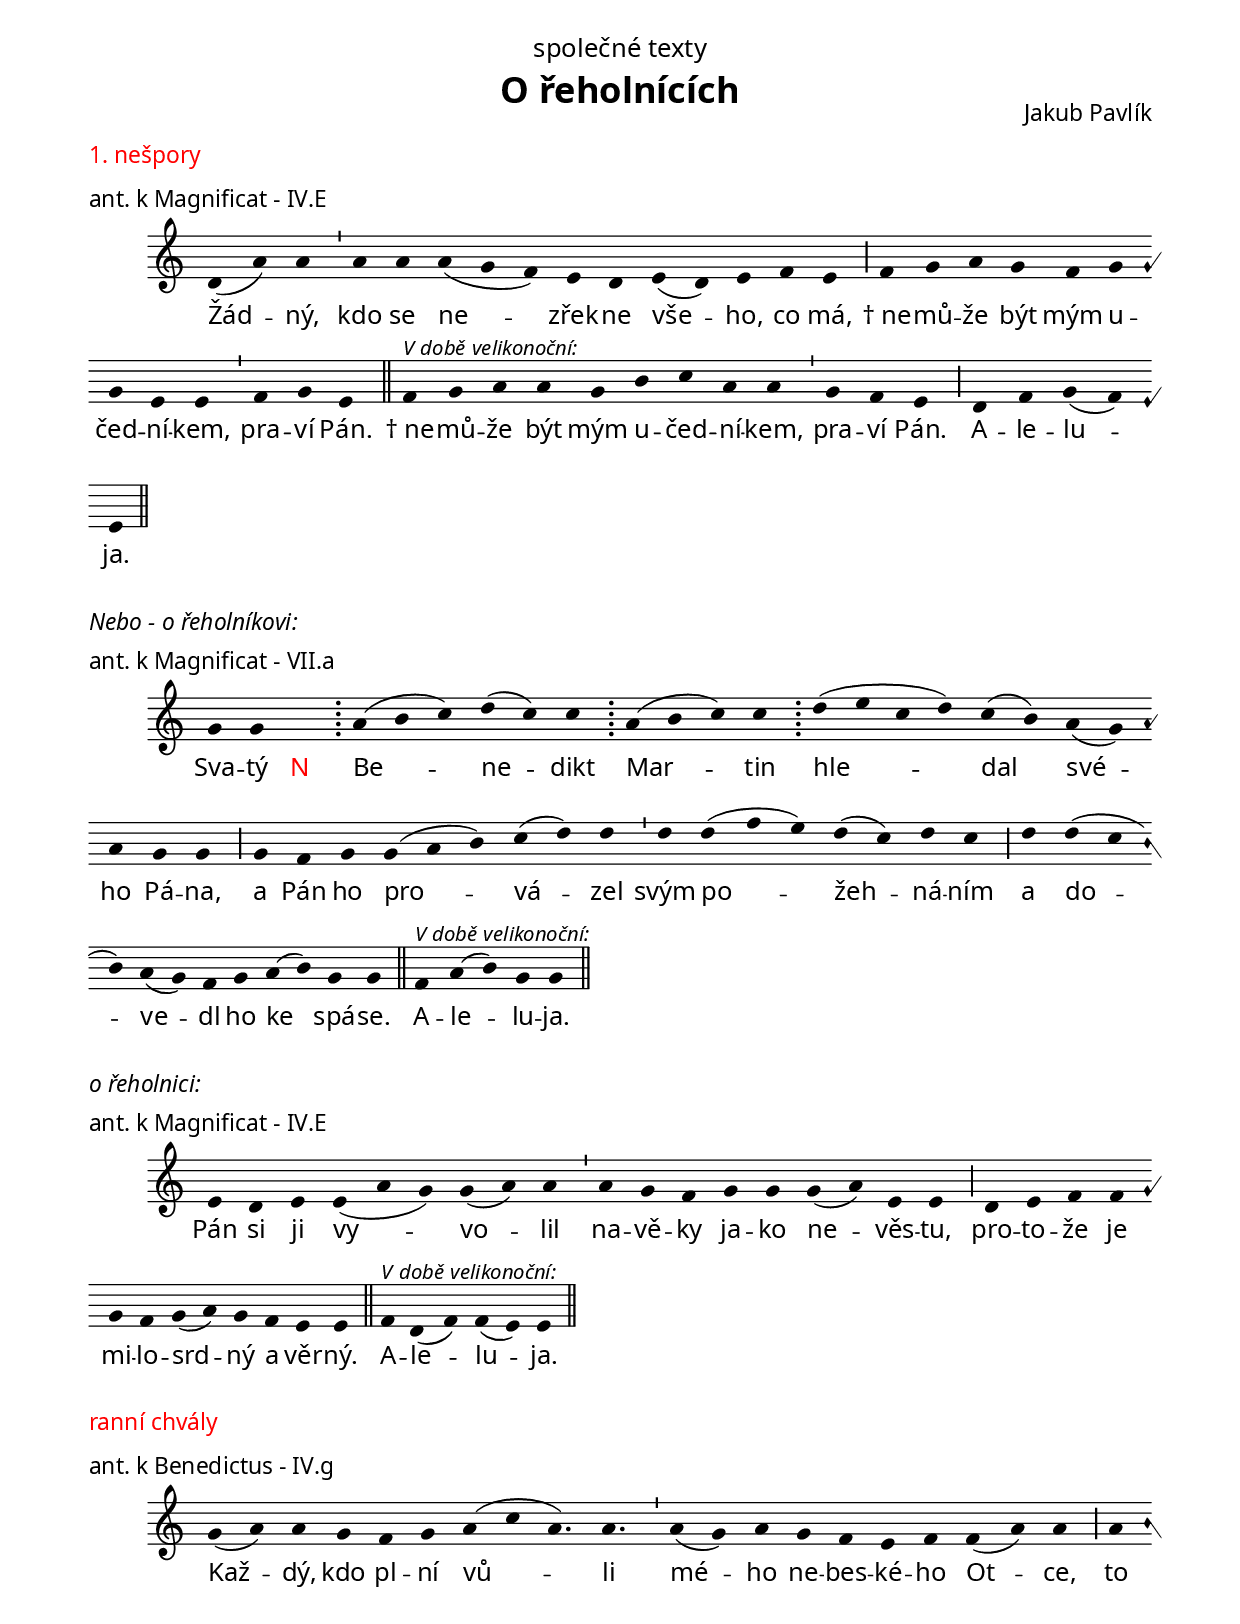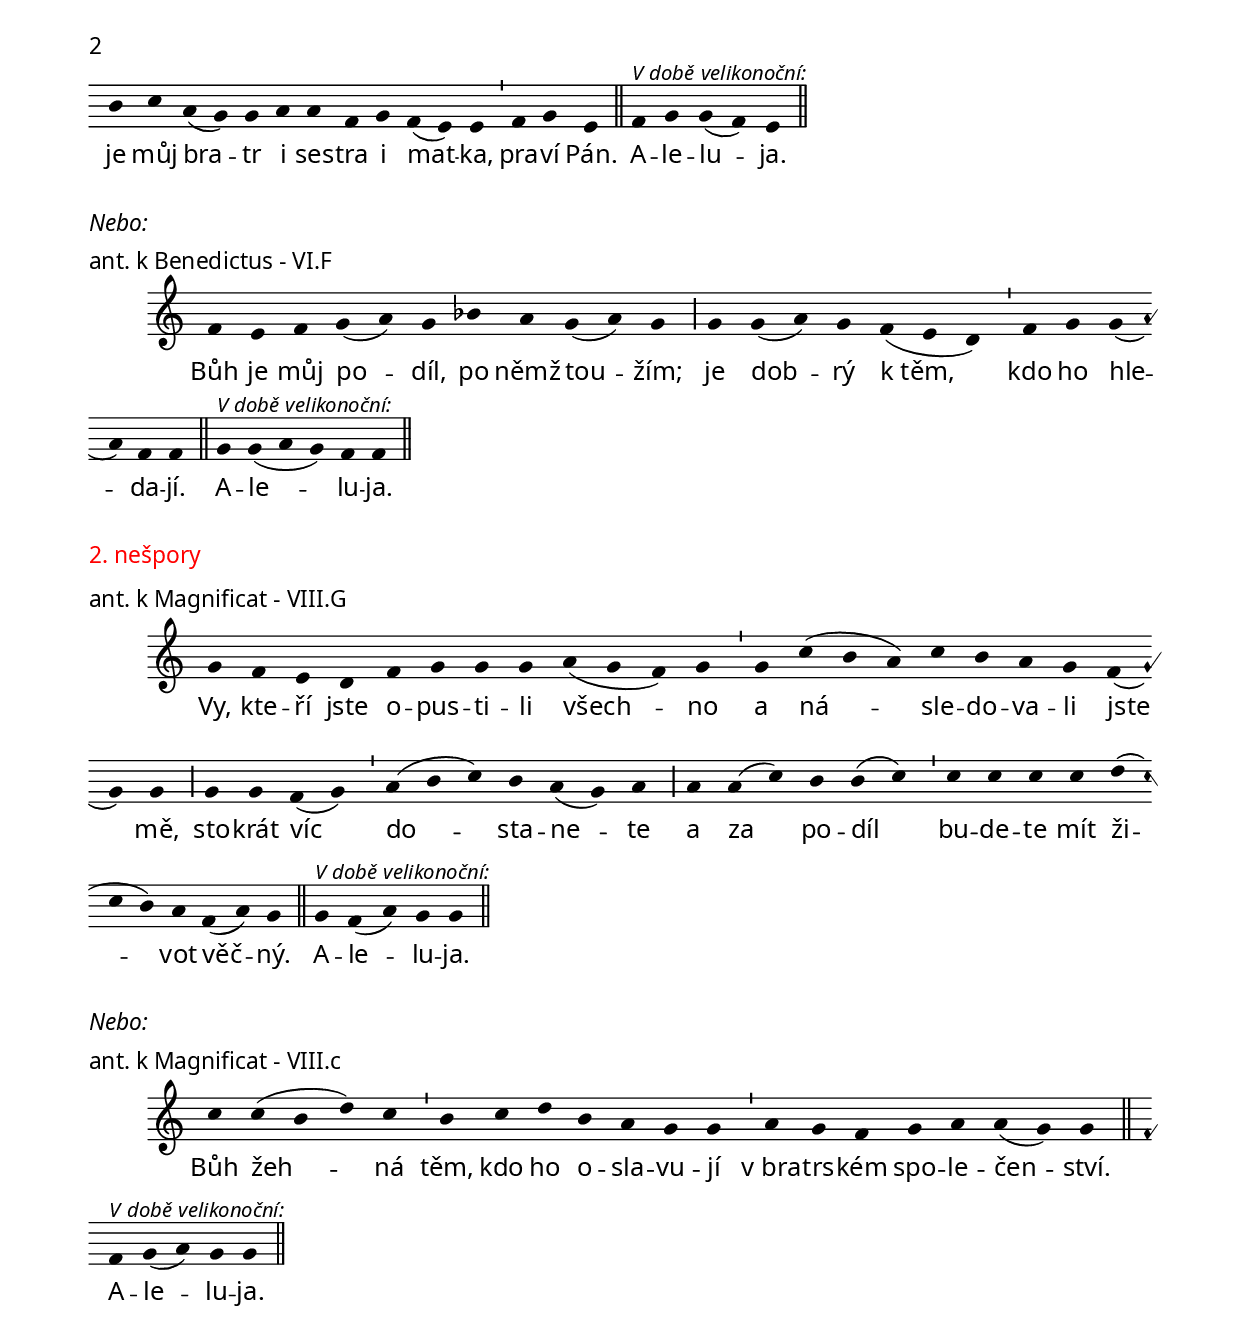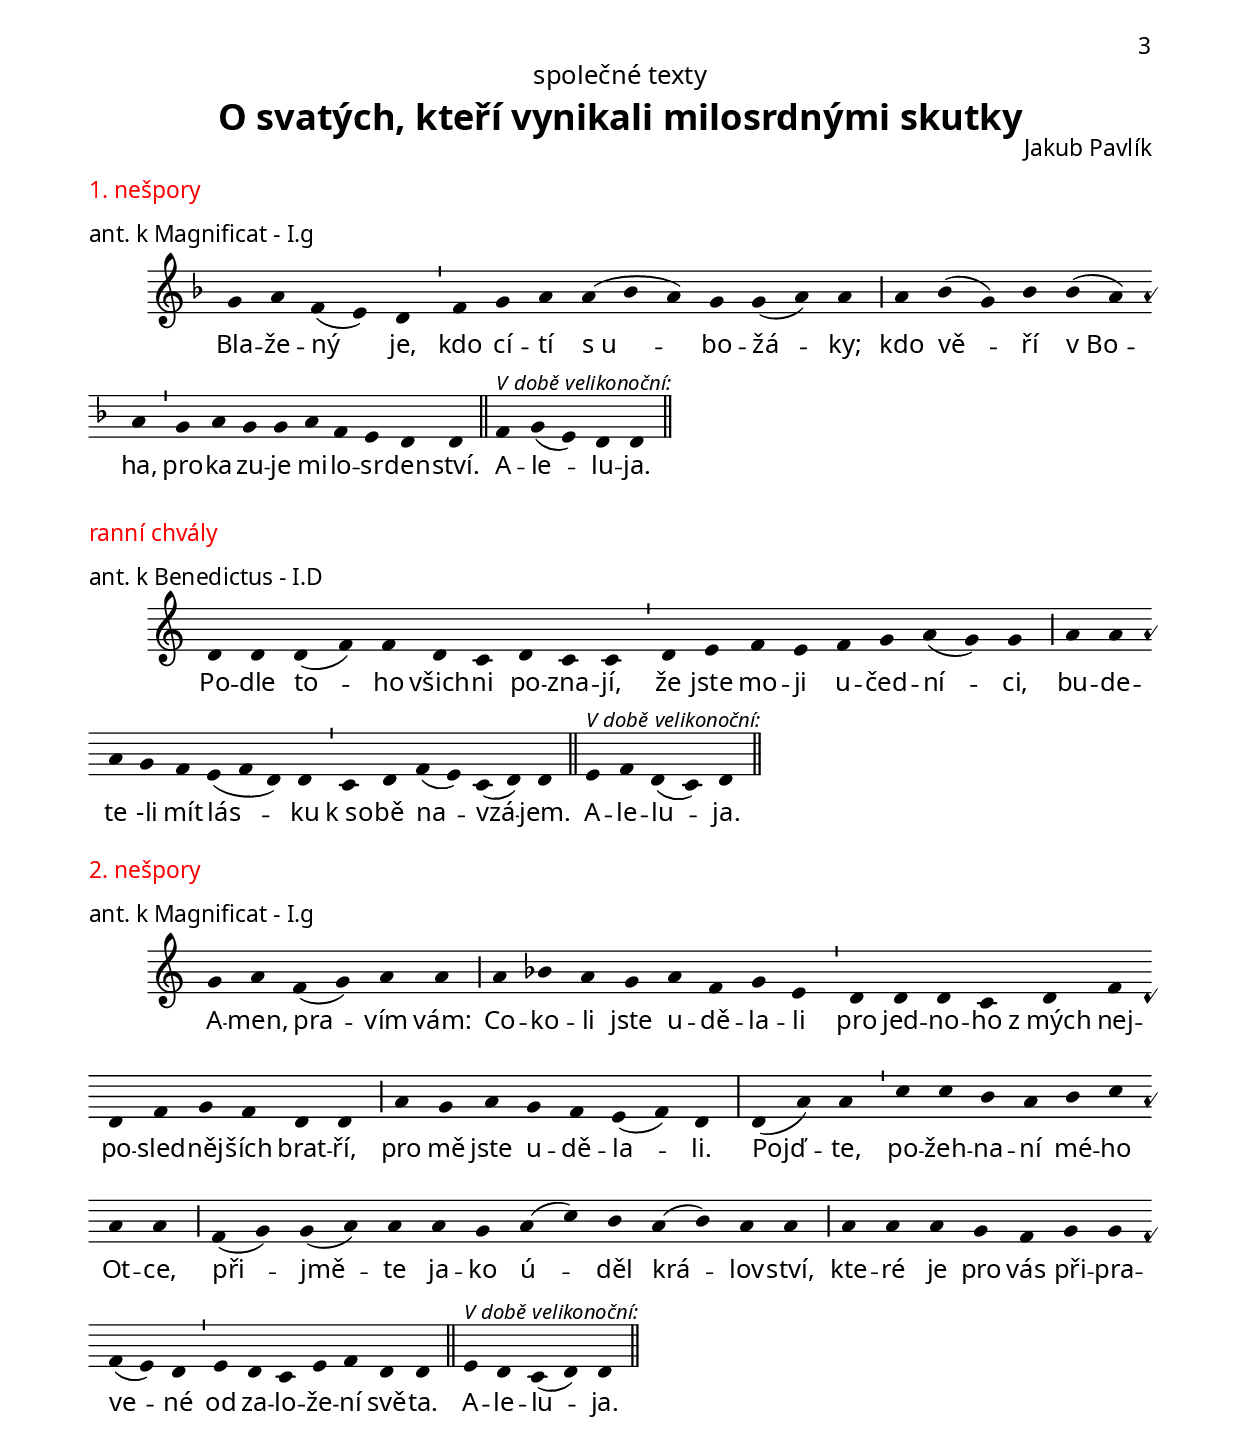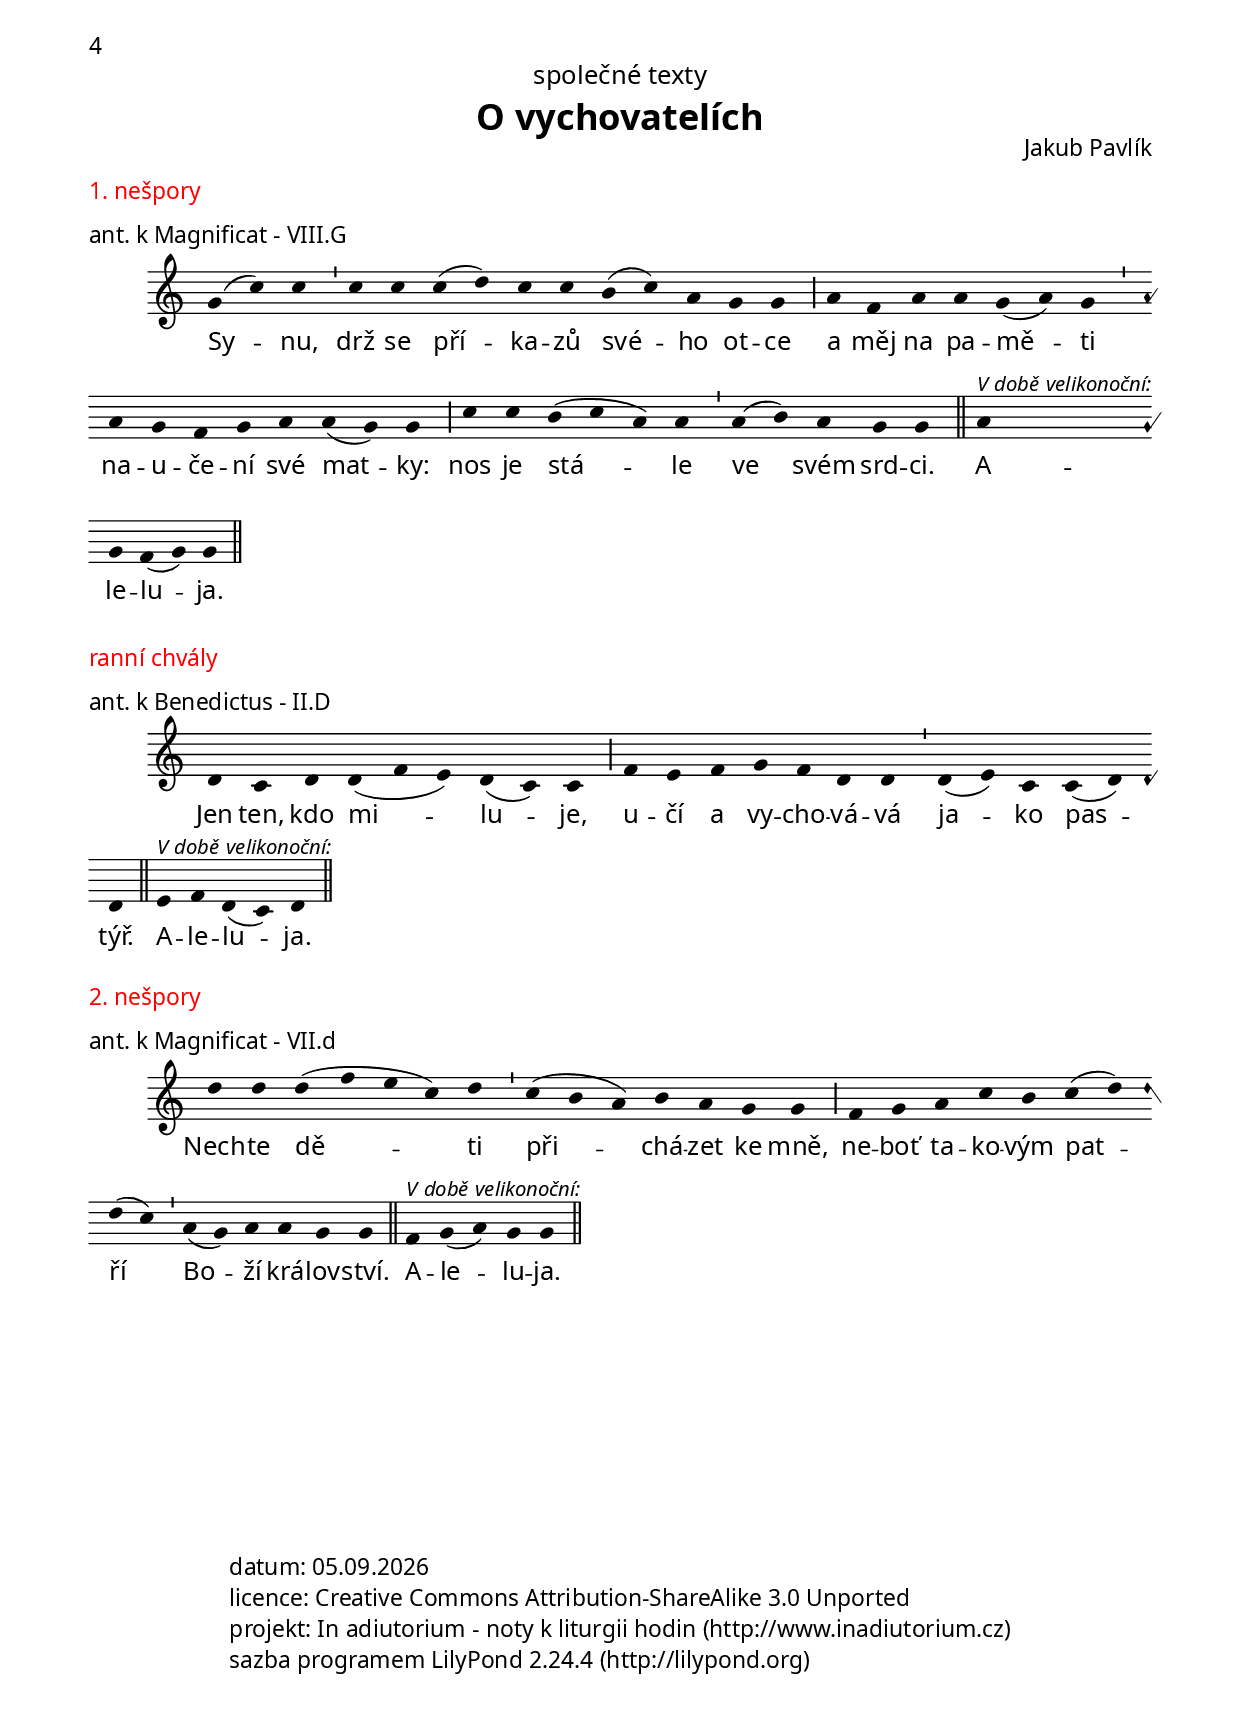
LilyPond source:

\version "2.19.28"

\include "../spolecne.ly"
\include "../dilyresponsorii.ly"

\header {
  % subtitle = "(Svatí muži a ženy - podskupiny)"
  composer = "Jakub Pavlík"
}

\bookpart {
  \header {
    title = \markup\titleCommune "O řeholnících"
  }

  \markup {\nadpisHodinka {"1. nešpory"}}

  \score {
    \relative c' {
      \choralniRezim
      d4( a') a \barMin a a a( g f) e d e( d) e f e \barMaior
      f g a g f g g e e \barMin f g e \barFinalis
      f^\markup\rubrVelikAleluja g a a g b c a a \barMin g f e \barMaior
      d f g( f) e \barFinalis
    }
    \addlyrics {
      Žád -- ný, kdo se ne -- zřek -- ne vše -- ho, co má,
      \markup{\Dagger ne} -- mů -- že být mým u -- čed -- ní -- kem, pra -- ví Pán.
      \markup{\Dagger ne} -- mů -- že být mým u -- čed -- ní -- kem, pra -- ví Pán.
      A -- le -- lu -- ja.
    }
    \header {
      quid = "ant. k Magnificat"
      modus = "IV"
      differentia = "E"
      psalmus = ""
      id = "rehol-amag1"
      fial = "sanktoral/0825benediktabratri.ly#aben?zacatek&+aleluja"
      piece = \markup {\sestavTitulekBezZalmu}
    }
  }

  \markup\italic{Nebo - o řeholníkovi:}

  \score {
    \relative c'' {
      \choralniRezim
      g4 g \neviditelna g
      \bar ";" a( b c) d( c) c \bar ";" a( b c) c \bar ";"
      d( e c d) c( b) a( g) a g g \barMaior
      g f g g( a b) c( d) d \barMin d d( f e) d( c) d c \barMaior
      d d( c b) a( g) f g a( b) g g \barFinalis

      f^\markup\rubrVelikAleluja a( b) g g \barFinalis
    }
    \addlyrics {
      Sva -- tý \markup\Nomen
      Be -- ne -- dikt Mar -- tin
      hle -- dal své -- ho Pá -- na,
      a Pán ho pro -- vá -- zel svým po -- žeh -- ná -- ním
      a do -- ve -- dl ho ke spá -- se.

      A -- le -- lu -- ja.
    }
    \header {
      quid = "ant. k Magnificat"
      modus = "VII"
      differentia = "a"
      psalmus = ""
      id = "rehol-amag2"
      fons = "11.7. sv. Benedikt, k Magnificat; upraveno, přidáno aleluja"
      piece = \markup {\sestavTitulekBezZalmu}
    }
  }

  \markup\italic{o řeholnici:}

  \score {
    \relative c' {
      \choralniRezim
      e4 d e e( a g) g( a) a \barMin a g f g g g( a) e e \barMaior
      d e f f g f g( a) g f e e \barFinalis

      f^\markup\rubrVelikAleluja d( f) f( e) e \barFinalis
    }
    \addlyrics {
      Pán si ji vy -- vo -- lil na -- vě -- ky ja -- ko ne -- věs -- tu,
      pro -- to -- že je mi -- lo -- srd -- ný a věr -- ný.

      A -- le -- lu -- ja.
    }
    \header {
      quid = "ant. k Magnificat"
      modus = "IV"
      differentia = "E"
      psalmus = ""
      id = "rehol-amag3"
      piece = \markup {\sestavTitulekBezZalmu}
    }
  }

  \markup {\nadpisHodinka {"ranní chvály"}}

  \score {
    \relative c'' {
      \choralniRezim
      g4( a) a g f g a( c a4.) a \barMin
      a4( g) a g f e f f( a) a \barMaior
      a b c a( g) g a a f g f( e) e \barMin
      f g e \barFinalis

      f^\markup\rubrVelikAleluja g g( f) e \barFinalis
    }
    \addlyrics {
      Kaž -- dý, kdo pl -- ní vů -- li
      mé -- ho ne -- bes -- ké -- ho Ot -- ce,
      to je můj bra -- tr i ses -- tra i mat -- ka,
      pra -- ví Pán.

      A -- le -- lu -- ja.
    }
    \header {
      quid = "ant. k Benedictus"
      modus = "IV"
      differentia = "g"
      psalmus = ""
      id = "rehol-aben1"
      fons = "zacatek prevzat z:"
      fial = "antifony/velikonoce_tyden4_3utery.ly#rch-a1?jen zacatek"
      piece = \markup {\sestavTitulekBezZalmu}
    }
  }

  \markup\italic{Nebo:}

  \score {
    \relative c' {
      \choralniRezim
      f4 e f g( a) g bes a g( a) g \barMaior
      g g( a) g f( e d) \barMin f g g( a) f f \barFinalis

      g^\markup\rubrVelikAleluja g( a g) f f \barFinalis
    }
    \addlyrics {
      Bůh je můj po -- díl, po němž tou -- žím;
      je dob -- rý k_těm, kdo ho hle -- da -- jí.

      A -- le -- lu -- ja.
    }
    \header {
      quid = "ant. k Benedictus"
      modus = "VI"
      differentia = "F"
      psalmus = ""
      id = "rehol-aben2"
      piece = \markup {\sestavTitulekBezZalmu}
    }
  }

  \markup {\nadpisHodinka {"2. nešpory"}}

  \score {
    \relative c'' {
      \choralniRezim
      g f e d f g g g a( g f) g \barMin
      g c( b a) c b a g f( g) g \barMaior
      g g f( g) \barMin a( b c) b a( g) a \barMaior
      a a( c) b b( c) \barMin c c c c d( c b) a f( a) g \barFinalis

      g^\markup\rubrVelikAleluja f( a) g g \barFinalis
    }
    \addlyrics {
      Vy, kte -- ří jste o -- pus -- ti -- li všech -- no
      a ná -- sle -- do -- va -- li jste mě,
      sto -- krát víc do -- sta -- ne -- te
      a za po -- díl bu -- de -- te mít ži -- vot věč -- ný.

      A -- le -- lu -- ja.
    }
    \header {
      quid = "ant. k Magnificat"
      modus = "VIII"
      differentia = "G"
      psalmus = ""
      id = "rehol-ne2-amag1"
      fial = "sanktoral/0825benediktabratri.ly#amag?+aleluja"
      fons = "+ pridano aleluja"
      piece = \markup {\sestavTitulekBezZalmu}
    }
  }

  \markup\italic{Nebo:}

  \score {
    \relative c'' {
      \choralniRezim
      c4 c( b d) c \barMin
      b c d b a g g \barMin
      a g f g a a( g) g \barFinalis

      f^\markup\rubrVelikAleluja g( a) g g \barFinalis
    }
    \addlyrics {
      Bůh žeh -- ná
      těm, kdo ho o -- sla -- vu -- jí
      v_bra -- trs -- kém spo -- le -- čen -- ství.

      A -- le -- lu -- ja.
    }
    \header {
      quid = "ant. k Magnificat"
      modus = "VIII"
      differentia = "c"
      psalmus = ""
      id = "rehol-ne2-amag2"
      piece = \markup {\sestavTitulekBezZalmu}
    }
  }
}

\bookpart {
  \header {
    title = \markup\titleCommune "O svatých, kteří vynikali milosrdnými skutky"
  }

  \markup {\nadpisHodinka {"1. nešpory"}}

  \score {
    \relative c'' {
      \choralniRezim
      \key f \major
      g4 a f( e) d \barMin f g a a( bes a) g g( a) a \barMaior
      a bes( g) bes bes( a) a \barMin g a g g a f e d d \barFinalis

      f^\markup\rubrVelikAleluja g( e) d d \barFinalis
    }
    \addlyrics {
      Bla -- že -- ný je, kdo cí -- tí s_u -- bo -- žá -- ky;
      kdo vě -- ří v_Bo -- ha, pro -- ka -- zu -- je mi -- lo -- sr -- den -- ství.

      A -- le -- lu -- ja.
    }
    \header {
      quid = "ant. k Magnificat"
      modus = "I"
      differentia = "g"
      psalmus = ""
      id = "milo-amag"
      piece = \markup {\sestavTitulekBezZalmu}
    }
  }

  \markup {\nadpisHodinka {"ranní chvály"}}

  \score {
    \relative c' {
      \choralniRezim
      d4 d d( f) f d c d c c \barMin
      d e f e f g a( g) g \barMaior
      a a a g f e( f d) d \barMin
      c d f( e) c( d) d \barFinalis

      e^\markup\rubrVelikAleluja f d( c) d \barFinalis
    }
    \addlyrics {
      Po -- dle to -- ho všich -- ni po -- zna -- jí,
      že jste mo -- ji u -- čed -- ní -- ci,
      bu -- de -- te -li mít lás -- ku
      k_so -- bě na -- vzá -- jem.

      A -- le -- lu -- ja.
    }
    \header {
      quid = "ant. k Benedictus"
      modus = "I"
      differentia = "D"
      psalmus = ""
      fial = "antifony/velikonoce_nedeleC.ly#vmagii"
      id = "milo-aben"
      piece = \markup {\sestavTitulekBezZalmu}
    }
  }

  \markup {\nadpisHodinka {"2. nešpory"}}

  \score {
    \relative c'' {
      \choralniRezim
      g4 a f( g) a a \barMaior
      a bes a g a f g e \barMin
      d d d c d f d f g f d d \barMaior
      a' g a g f e( f) d \barMax

      d( a') a \barMin c c b a b c a a \barMaior
      f( g) g( a) a a g a( c) b a( b) a a \barMaior
      a a a g f g g f( e) d \barMin
      e d c e f d d \barFinalis

      e^\markup\rubrVelikAleluja d c( d) d \barFinalis
    }
    \addlyrics {
      A -- men, pra -- vím vám:
      Co -- ko -- li jste u -- dě -- la -- li
      pro jed -- no -- ho z_mých nej -- po -- sled -- něj -- ších brat -- ří,
      pro mě jste u -- dě -- la -- li.

      Pojď -- te, po -- žeh -- na -- ní mé -- ho Ot -- ce,
      při -- jmě -- te ja -- ko ú -- děl krá -- lov -- ství,
      kte -- ré je pro vás při -- pra -- ve -- né
      od za -- lo -- že -- ní svě -- ta.

      A -- le -- lu -- ja.
    }
    \header {
      quid = "ant. k Magnificat"
      modus = "I"
      differentia = "g"
      psalmus = ""
      id = "milo-ne2-amag"
      piece = \markup {\sestavTitulekBezZalmu}
    }
  }
}

\bookpart {
  \header {
    title = \markup\titleCommune "O vychovatelích"
  }

  \markup {\nadpisHodinka {"1. nešpory"}}

  \score {
    \relative c'' {
      \choralniRezim
      g4( c) c \barMin c c c( d) c c b( c) a g g \barMaior
      a f a a g( a) g \barMin a g f g a a( g) g \barMaior
      c c b( c a) a \barMin a( b) a g g \barFinalis

      a^\markup\rubrVelikAleluja g f( g) g \barFinalis
    }
    \addlyrics {
      Sy -- nu, drž se pří -- ka -- zů své -- ho ot -- ce
      a měj na pa -- mě -- ti na -- u -- če -- ní své mat -- ky:
      nos je stá -- le ve svém srd -- ci.

      A -- le -- lu -- ja.
    }
    \header {
      quid = "ant. k Magnificat"
      modus = "VIII"
      differentia = "G"
      psalmus = ""
      id = "vych-amag"
      piece = \markup {\sestavTitulekBezZalmu}
    }
  }

  \markup {\nadpisHodinka {"ranní chvály"}}

  \score {
    \relative c' {
      \choralniRezim
      d4 c d d( f e) d( c) c \barMaior
      f e f g f d d \barMin d( e) c c( d) d \barFinalis

      e^\markup\rubrVelikAleluja f d( c) d \barFinalis
    }
    \addlyrics {
      Jen ten, kdo mi -- lu -- je,
      u -- čí a vy -- cho -- vá -- vá ja -- ko pas -- týř.

      A -- le -- lu -- ja.
    }
    \header {
      quid = "ant. k Benedictus"
      modus = "II"
      differentia = "D"
      psalmus = ""
      id = "vych-aben"
      piece = \markup {\sestavTitulekBezZalmu}
    }
  }

  \markup {\nadpisHodinka {"2. nešpory"}}

  \score {
    \relative c'' {
      \choralniRezim
      d4 d d( f e c) d \barMin c( b a) b a g g \barMaior
      f g a c b c( d) d( c) \barMin a( g) a a g g \barFinalis

      f^\markup\rubrVelikAleluja g( a) g g \barFinalis
    }
    \addlyrics {
      Nech -- te dě -- ti při -- chá -- zet ke mně,
      ne -- boť ta -- ko -- vým pat -- ří Bo -- ží krá -- lov -- ství.

      A -- le -- lu -- ja.
    }
    \header {
      quid = "ant. k Magnificat"
      modus = "VII"
      differentia = "d"
      psalmus = ""
      fial = "antifony/mezidobi_nedeleB_21_30.ly#ne27b-rch-ben?+aleluja"
      id = "vych-ne2-amag"
      piece = \markup {\sestavTitulekBezZalmu}
    }
  }
}